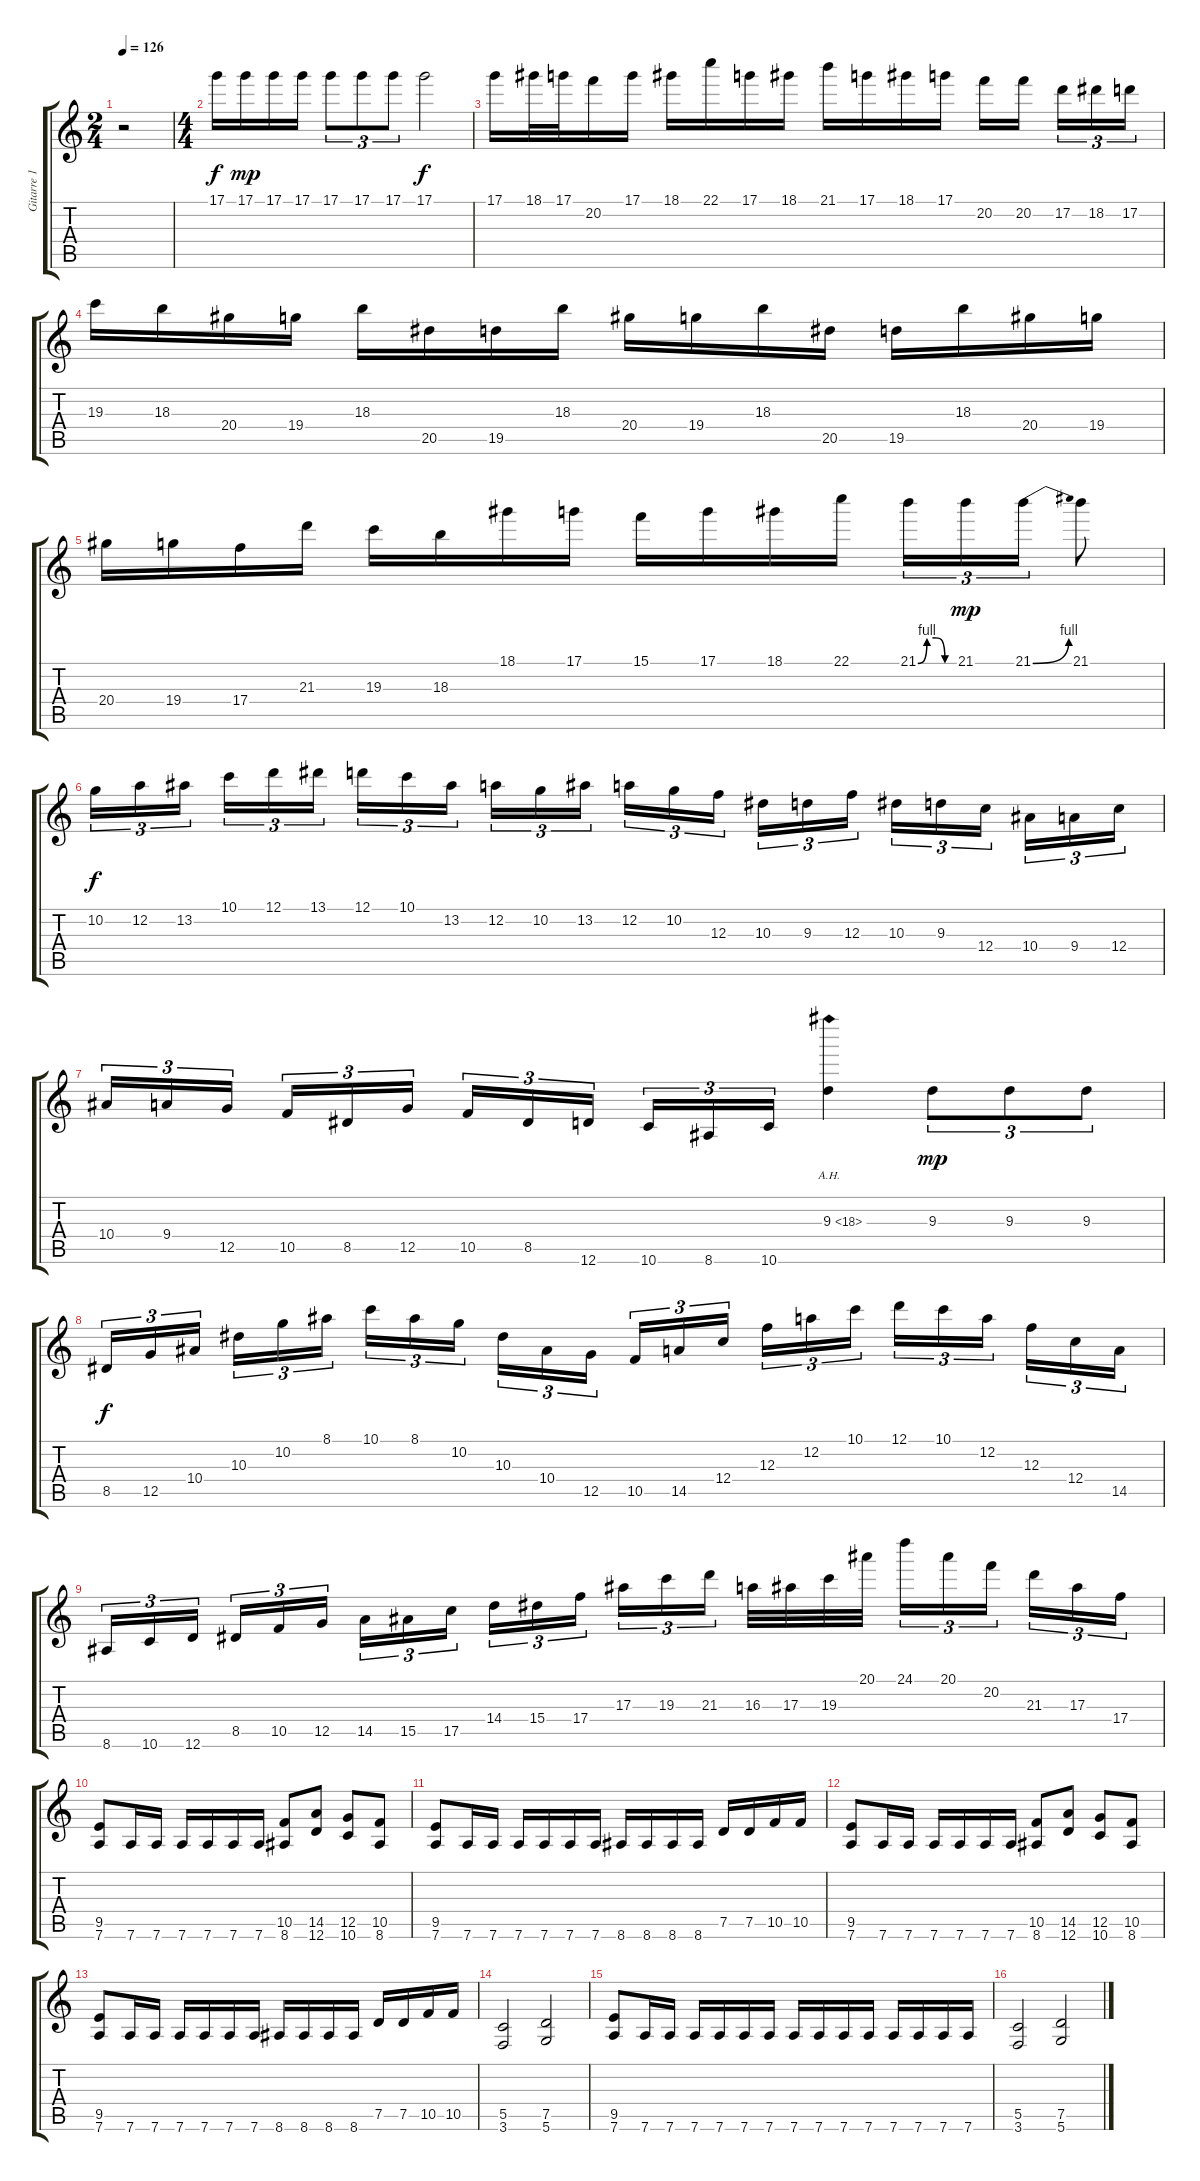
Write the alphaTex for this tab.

\track ("Gitarre 1" "Gitarre 1") {instrument overdrivenguitar}
\staff {score tabs}
\tuning (D4 A3 F3 C3 G2 D2) {hide}
\ts (2 4)
\tempo 126
\clef g2
\ks c
r.2{dy mp} |
\ts (4 4)
17.1.16{dy f} 17.1.16{dy mp} 17.1.16 17.1.16 17.1.8{tu (3 2)} 17.1.8{tu (3 2)} 17.1.8{tu (3 2)} 17.1.2{dy f} |
17.1.16 18.1.32 17.1.32 20.2.16 17.1.16 18.1.16 22.1.16 17.1.16 18.1.16 21.1.16 17.1.16 18.1.16 17.1.16 20.2.16 20.2.16 17.2.16{tu (3 2)} 18.2.16{tu (3 2)} 17.2.16{tu (3 2)} |
19.3.16 18.3.16 20.4.16 19.4.16 18.3.16 20.5.16 19.5.16 18.3.16 20.4.16 19.4.16 18.3.16 20.5.16 19.5.16 18.3.16 20.4.16 19.4.16 |
20.4.16 19.4.16 17.4.16 21.3.16 19.3.16 18.3.16 18.1.16 17.1.16 15.1.16 17.1.16 18.1.16 22.1.16 21.1{be (custom 0 0 15 4 30 4 45 0 60 0)}.16{tu (3 2)} 21.1.16{tu (3 2) dy mp} 21.1{be (bend 0 0 60 4)}.16{tu (3 2)} 21.1.8 |
10.2.16{tu (3 2) dy f} 12.2.16{tu (3 2)} 13.2.16{tu (3 2)} 10.1.16{tu (3 2)} 12.1.16{tu (3 2)} 13.1.16{tu (3 2)} 12.1.16{tu (3 2)} 10.1.16{tu (3 2)} 13.2.16{tu (3 2)} 12.2.16{tu (3 2)} 10.2.16{tu (3 2)} 13.2.16{tu (3 2)} 12.2.16{tu (3 2)} 10.2.16{tu (3 2)} 12.3.16{tu (3 2)} 10.3.16{tu (3 2)} 9.3.16{tu (3 2)} 12.3.16{tu (3 2)} 10.3.16{tu (3 2)} 9.3.16{tu (3 2)} 12.4.16{tu (3 2)} 10.4.16{tu (3 2)} 9.4.16{tu (3 2)} 12.4.16{tu (3 2)} |
10.4.16{tu (3 2)} 9.4.16{tu (3 2)} 12.5.16{tu (3 2)} 10.5.16{tu (3 2)} 8.5.16{tu (3 2)} 12.5.16{tu (3 2)} 10.5.16{tu (3 2)} 8.5.16{tu (3 2)} 12.6.16{tu (3 2)} 10.6.16{tu (3 2)} 8.6.16{tu (3 2)} 10.6.16{tu (3 2)} 9.3{ah 9}.4 9.3.8{tu (3 2) dy mp} 9.3.8{tu (3 2)} 9.3.8{tu (3 2)} |
8.5.16{tu (3 2) dy f} 12.5.16{tu (3 2)} 10.4.16{tu (3 2)} 10.3.16{tu (3 2)} 10.2.16{tu (3 2)} 8.1.16{tu (3 2)} 10.1.16{tu (3 2)} 8.1.16{tu (3 2)} 10.2.16{tu (3 2)} 10.3.16{tu (3 2)} 10.4.16{tu (3 2)} 12.5.16{tu (3 2)} 10.5.16{tu (3 2)} 14.5.16{tu (3 2)} 12.4.16{tu (3 2)} 12.3.16{tu (3 2)} 12.2.16{tu (3 2)} 10.1.16{tu (3 2)} 12.1.16{tu (3 2)} 10.1.16{tu (3 2)} 12.2.16{tu (3 2)} 12.3.16{tu (3 2)} 12.4.16{tu (3 2)} 14.5.16{tu (3 2)} |
8.6.16{tu (3 2)} 10.6.16{tu (3 2)} 12.6.16{tu (3 2)} 8.5.16{tu (3 2)} 10.5.16{tu (3 2)} 12.5.16{tu (3 2)} 14.5.16{tu (3 2)} 15.5.16{tu (3 2)} 17.5.16{tu (3 2)} 14.4.16{tu (3 2)} 15.4.16{tu (3 2)} 17.4.16{tu (3 2)} 17.3.16{tu (3 2)} 19.3.16{tu (3 2)} 21.3.16{tu (3 2)} 16.3.32 17.3.32 19.3.32 20.1.32 24.1.16{tu (3 2)} 20.1.16{tu (3 2)} 20.2.16{tu (3 2)} 21.3.16{tu (3 2)} 17.3.16{tu (3 2)} 17.4.16{tu (3 2)} |
(9.5 7.6).8 7.6.16 7.6.16 7.6.16 7.6.16 7.6.16 7.6.16 (10.5 8.6).8 (14.5 12.6).8 (12.5 10.6).8 (10.5 8.6).8 |
(9.5 7.6).8 7.6.16 7.6.16 7.6.16 7.6.16 7.6.16 7.6.16 8.6.16 8.6.16 8.6.16 8.6.16 7.5.16 7.5.16 10.5.16 10.5.16 |
(9.5 7.6).8 7.6.16 7.6.16 7.6.16 7.6.16 7.6.16 7.6.16 (10.5 8.6).8 (14.5 12.6).8 (12.5 10.6).8 (10.5 8.6).8 |
(9.5 7.6).8 7.6.16 7.6.16 7.6.16 7.6.16 7.6.16 7.6.16 8.6.16 8.6.16 8.6.16 8.6.16 7.5.16 7.5.16 10.5.16 10.5.16 |
(5.5 3.6).2 (7.5 5.6).2 |
(9.5 7.6).8 7.6.16 7.6.16 7.6.16 7.6.16 7.6.16 7.6.16 7.6.16 7.6.16 7.6.16 7.6.16 7.6.16 7.6.16 7.6.16 7.6.16 |
(5.5 3.6).2 (7.5 5.6).2
